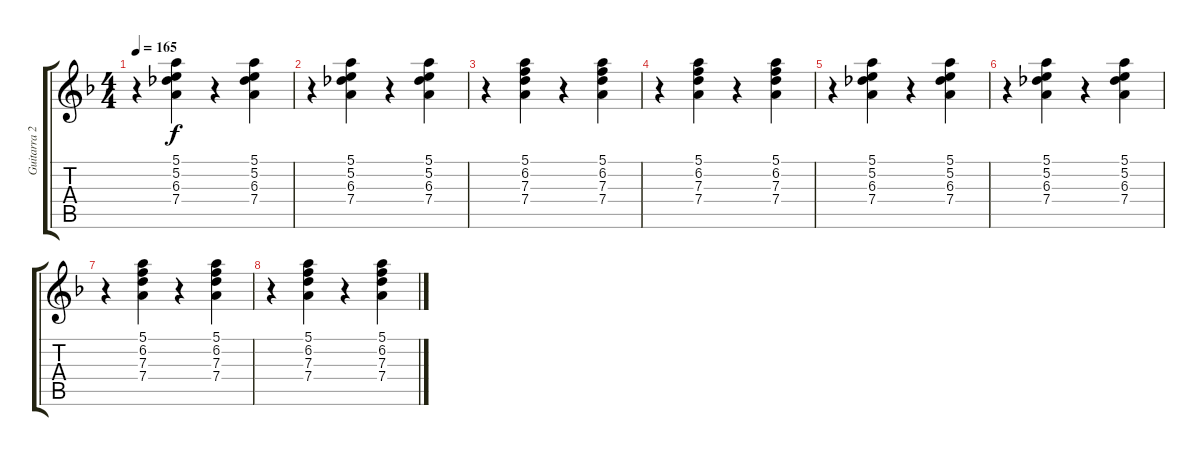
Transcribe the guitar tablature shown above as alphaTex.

\track ("Guitarra 2" "Guitarra 2") {instrument electricguitarclean}
\staff {score tabs}
\tuning (E4 B3 G3 D3 A2 E2) {hide}
\ts (4 4)
\tempo 165
\clef g2
\ks dminor
r.4{dy f} (5.1 5.2 6.3 7.4).4 r.4 (5.1 5.2 6.3 7.4).4 |
r.4 (5.1 5.2 6.3 7.4).4 r.4 (5.1 5.2 6.3 7.4).4 |
r.4 (5.1 6.2 7.3 7.4).4 r.4 (5.1 6.2 7.3 7.4).4 |
r.4 (5.1 6.2 7.3 7.4).4 r.4 (5.1 6.2 7.3 7.4).4 |
r.4 (5.1 5.2 6.3 7.4).4 r.4 (5.1 5.2 6.3 7.4).4 |
r.4 (5.1 5.2 6.3 7.4).4 r.4 (5.1 5.2 6.3 7.4).4 |
r.4 (5.1 6.2 7.3 7.4).4 r.4 (5.1 6.2 7.3 7.4).4 |
r.4 (5.1 6.2 7.3 7.4).4 r.4 (5.1 6.2 7.3 7.4).4
